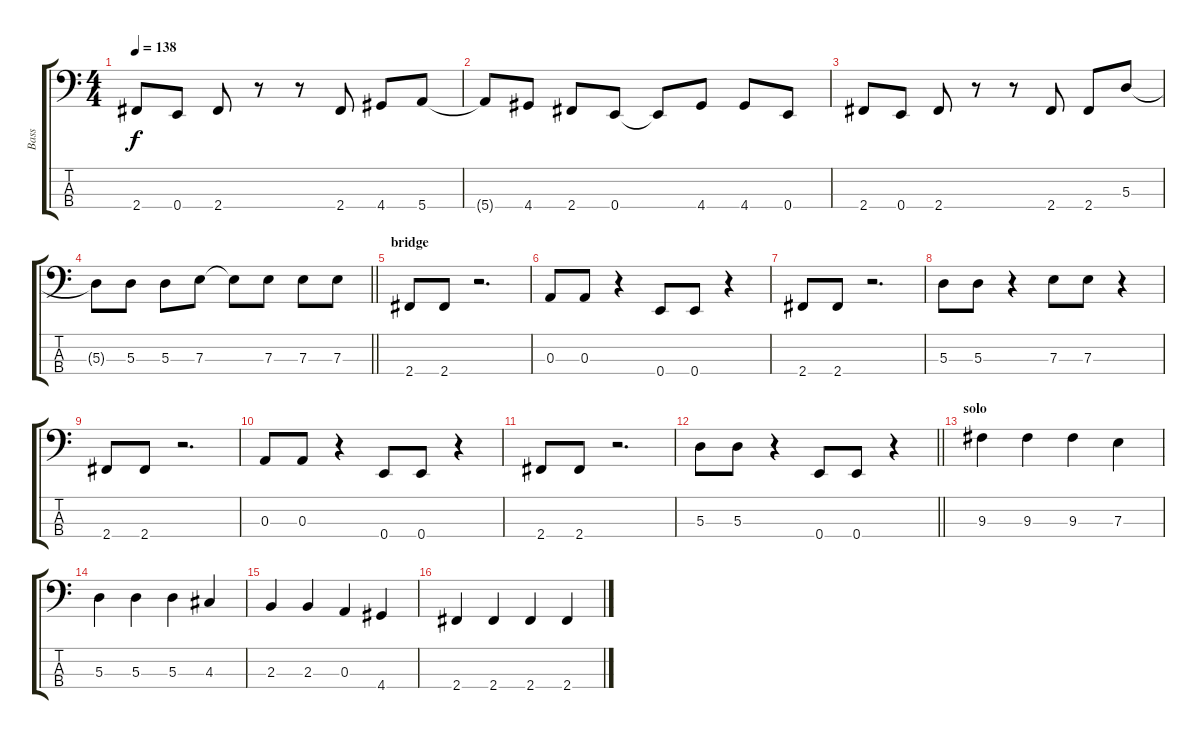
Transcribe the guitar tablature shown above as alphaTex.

\track ("Bass" "Bass") {instrument electricbassfinger}
\staff {score tabs}
\tuning (G2 D2 A1 E1) {hide}
\ts (4 4)
\tempo 138
\clef f4
\ks c
2.4.8{dy f} 0.4.8 2.4.8 r.8 r.8 2.4.8 4.4.8 5.4.8 |
5.4{t}.8 4.4.8 2.4.8 0.4.8 0.4{t}.8 4.4.8 4.4.8 0.4.8 |
2.4.8 0.4.8 2.4.8 r.8 r.8 2.4.8 2.4.8 5.3.8 |
\barLineRight lightlight
5.3{t}.8 5.3.8 5.3.8 7.3.8 7.3{t}.8 7.3.8 7.3.8 7.3.8 |
\section ("" "bridge")
2.4.8 2.4.8 r.2{d} |
0.3.8 0.3.8 r.4 0.4.8 0.4.8 r.4 |
2.4.8 2.4.8 r.2{d} |
5.3.8 5.3.8 r.4 7.3.8 7.3.8 r.4 |
2.4.8 2.4.8 r.2{d} |
0.3.8 0.3.8 r.4 0.4.8 0.4.8 r.4 |
2.4.8 2.4.8 r.2{d} |
\barLineRight lightlight
5.3.8 5.3.8 r.4 0.4.8 0.4.8 r.4 |
\section ("" "solo")
9.3.4 9.3.4 9.3.4 7.3.4 |
5.3.4 5.3.4 5.3.4 4.3.4 |
2.3.4 2.3.4 0.3.4 4.4.4 |
2.4.4 2.4.4 2.4.4 2.4.4
